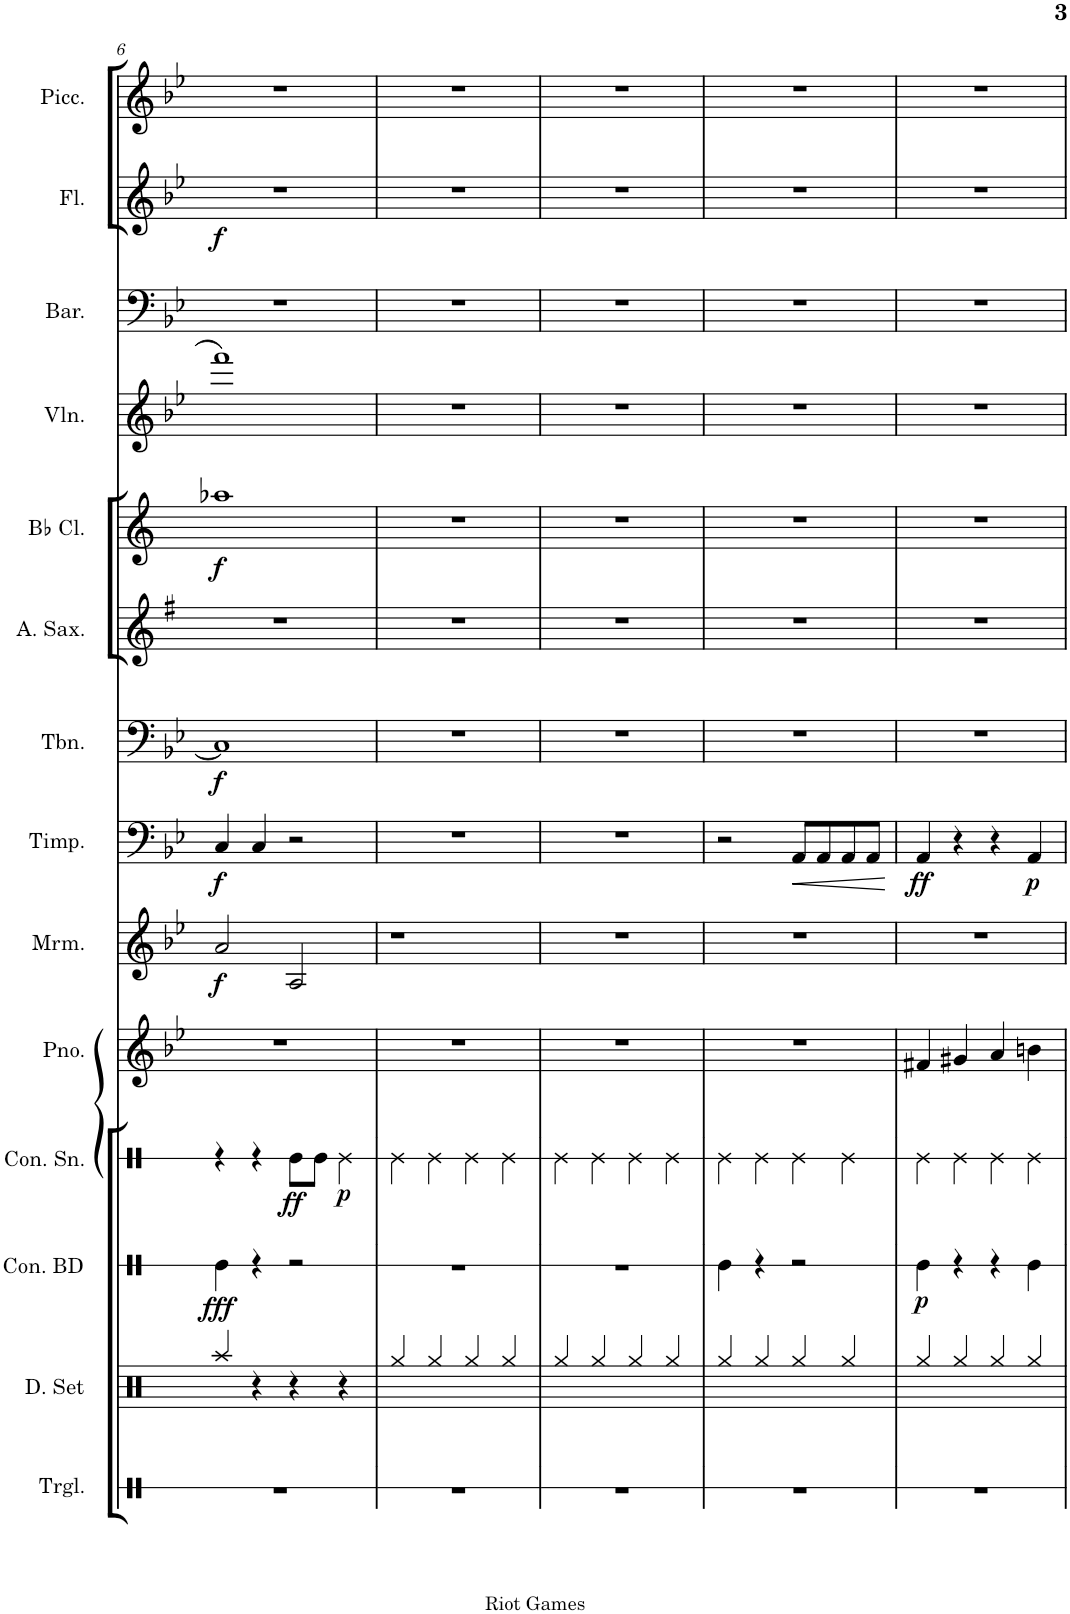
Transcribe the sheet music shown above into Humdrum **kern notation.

**kern	**kern	**kern	**dynam	**kern	**dynam	**kern	**kern	**dynam	**kern	**dynam	**kern	**dynam	**kern	**kern	**dynam	**kern	**kern	**kern	**dynam	**kern
*part14	*part13	*part12	*part12	*part11	*part11	*part10	*part9	*part9	*part8	*part8	*part7	*part7	*part6	*part5	*part5	*part4	*part3	*part2	*part2	*part1
*staff14	*staff13	*staff12	*staff12	*staff11	*staff11	*staff10	*staff9	*staff9	*staff8	*staff8	*staff7	*staff7	*staff6	*staff5	*staff5	*staff4	*staff3	*staff2	*staff2	*staff1
*I"Triangle	*I"Drumset	*I"Concert Bass Drum	*	*I"Concert Snare Drum	*	*I"Piano	*I"Marimba	*	*I"Timpani	*	*I"Trombone	*	*I"Alto Saxophone	*I"Bb Clarinet	*	*I"Violin	*I"Baritone	*I"Flute	*	*I"Piccolo
*I'Trgl.	*I'D. Set	*I'Con. BD	*	*I'Con. Sn.	*	*I'Pno.	*I'Mrm.	*	*I'Timp.	*	*I'Tbn.	*	*I'A. Sax.	*I'Bb Cl.	*	*I'Vln.	*I'Bar.	*I'Fl.	*	*I'Picc.
!!LO:PB:g=z
*clefX	*clefX	*clefX	*	*clefX	*	*clefG2	*clefG2	*	*clefF4	*	*clefF4	*	*clefG2	*clefG2	*	*clefG2	*clefF4	*clefG2	*	*clefG2
*	*	*	*	*	*	*	*	*	*	*	*	*	*Trd5c9	*Trd1c2	*	*	*	*	*	*Trd-7c-12
*k[]	*k[]	*k[]	*	*k[]	*	*k[b-e-]	*k[b-e-]	*	*k[b-e-]	*	*k[b-e-]	*	*k[f#]	*k[]	*	*k[b-e-]	*k[b-e-]	*k[b-e-]	*	*k[b-e-]
*M4/4	*M4/4	*M4/4	*	*M4/4	*	*M4/4	*M4/4	*	*M4/4	*	*M4/4	*	*M4/4	*M4/4	*	*M4/4	*M4/4	*M4/4	*	*M4/4
=6	=6	=6	=6	=6	=6	=6	=6	=6	=6	=6	=6	=6	=6	=6	=6	=6	=6	=6	=6	=6
!	!	!	!LO:DY:b	!	!	!	!	!LO:DY:b	!	!LO:DY:b	!	!LO:DY:b	!	!	!LO:DY:b	!	!	!	!LO:DY:b	!
1r	4Raa/	4Re\	fff	4r	.	1r	2a/	f	4C/	f	1C#]	f	1r	1aa-X	f	1fff	1r	1r	f	1r
.	4r	4r	.	4r	.	.	.	.	4C/	.	.	.	.	.	.	.	.	.	.	.
!	!	!	!	!	!LO:DY:b	!	!	!	!	!	!	!	!	!	!	!	!	!	!	!
.	4r	2r	.	8Re\L	ff	.	2A/	.	2r	.	.	.	.	.	.	.	.	.	.	.
.	.	.	.	8Re\J	.	.	.	.	.	.	.	.	.	.	.	.	.	.	.	.
!	!	!	!	!	!LO:DY:b	!	!	!	!	!	!	!	!	!	!	!	!	!	!	!
.	4r	.	.	4Re\	p	.	.	.	.	.	.	.	.	.	.	.	.	.	.	.
=7	=7	=7	=7	=7	=7	=7	=7	=7	=7	=7	=7	=7	=7	=7	=7	=7	=7	=7	=7	=7
1r	4Rgg/	1r	.	4Re\	.	1r	1r	.	1r	.	1r	.	1r	1r	.	1r	1r	1r	.	1r
.	4Rgg/	.	.	4Re\	.	.	.	.	.	.	.	.	.	.	.	.	.	.	.	.
.	4Rgg/	.	.	4Re\	.	.	.	.	.	.	.	.	.	.	.	.	.	.	.	.
.	4Rgg/	.	.	4Re\	.	.	.	.	.	.	.	.	.	.	.	.	.	.	.	.
=8	=8	=8	=8	=8	=8	=8	=8	=8	=8	=8	=8	=8	=8	=8	=8	=8	=8	=8	=8	=8
1r	4Rgg/	1r	.	4Re\	.	1r	1r	.	1r	.	1r	.	1r	1r	.	1r	1r	1r	.	1r
.	4Rgg/	.	.	4Re\	.	.	.	.	.	.	.	.	.	.	.	.	.	.	.	.
.	4Rgg/	.	.	4Re\	.	.	.	.	.	.	.	.	.	.	.	.	.	.	.	.
.	4Rgg/	.	.	4Re\	.	.	.	.	.	.	.	.	.	.	.	.	.	.	.	.
=9	=9	=9	=9	=9	=9	=9	=9	=9	=9	=9	=9	=9	=9	=9	=9	=9	=9	=9	=9	=9
1r	4Rgg/	4Re\	.	4Re\	.	1r	1r	.	2r	.	1r	.	1r	1r	.	1r	1r	1r	.	1r
.	4Rgg/	4r	.	4Re\	.	.	.	.	.	.	.	.	.	.	.	.	.	.	.	.
!	!	!	!	!	!	!	!	!	!	!LO:HP:b	!	!	!	!	!	!	!	!	!	!
.	4Rgg/	2r	.	4Re\	.	.	.	.	8AA/L	<	.	.	.	.	.	.	.	.	.	.
.	.	.	.	.	.	.	.	.	8AA/	.	.	.	.	.	.	.	.	.	.	.
.	4Rgg/	.	.	4Re\	.	.	.	.	8AA/	.	.	.	.	.	.	.	.	.	.	.
.	.	.	.	.	.	.	.	.	8AA/J	.	.	.	.	.	.	.	.	.	.	.
.	.	.	.	.	.	.	.	.	.	[	.	.	.	.	.	.	.	.	.	.
=10	=10	=10	=10	=10	=10	=10	=10	=10	=10	=10	=10	=10	=10	=10	=10	=10	=10	=10	=10	=10
!	!	!	!LO:DY:b	!	!	!	!	!	!	!LO:DY:b	!	!	!	!	!	!	!	!	!	!
1r	4Rgg/	4Re\	p	4Re\	.	4f#X/	1r	.	4AA/	ff	1r	.	1r	1r	.	1r	1r	1r	.	1r
.	4Rgg/	4r	.	4Re\	.	4g#X/	.	.	4r	.	.	.	.	.	.	.	.	.	.	.
.	4Rgg/	4r	.	4Re\	.	4a/	.	.	4r	.	.	.	.	.	.	.	.	.	.	.
!	!	!	!	!	!	!	!	!	!	!LO:DY:b	!	!	!	!	!	!	!	!	!	!
.	4Rgg/	4Re\	.	4Re\	.	4bn\	.	.	4AA/	p	.	.	.	.	.	.	.	.	.	.
=	=	=	=	=	=	=	=	=	=	=	=	=	=	=	=	=	=	=	=	=
*-	*-	*-	*-	*-	*-	*-	*-	*-	*-	*-	*-	*-	*-	*-	*-	*-	*-	*-	*-	*-
